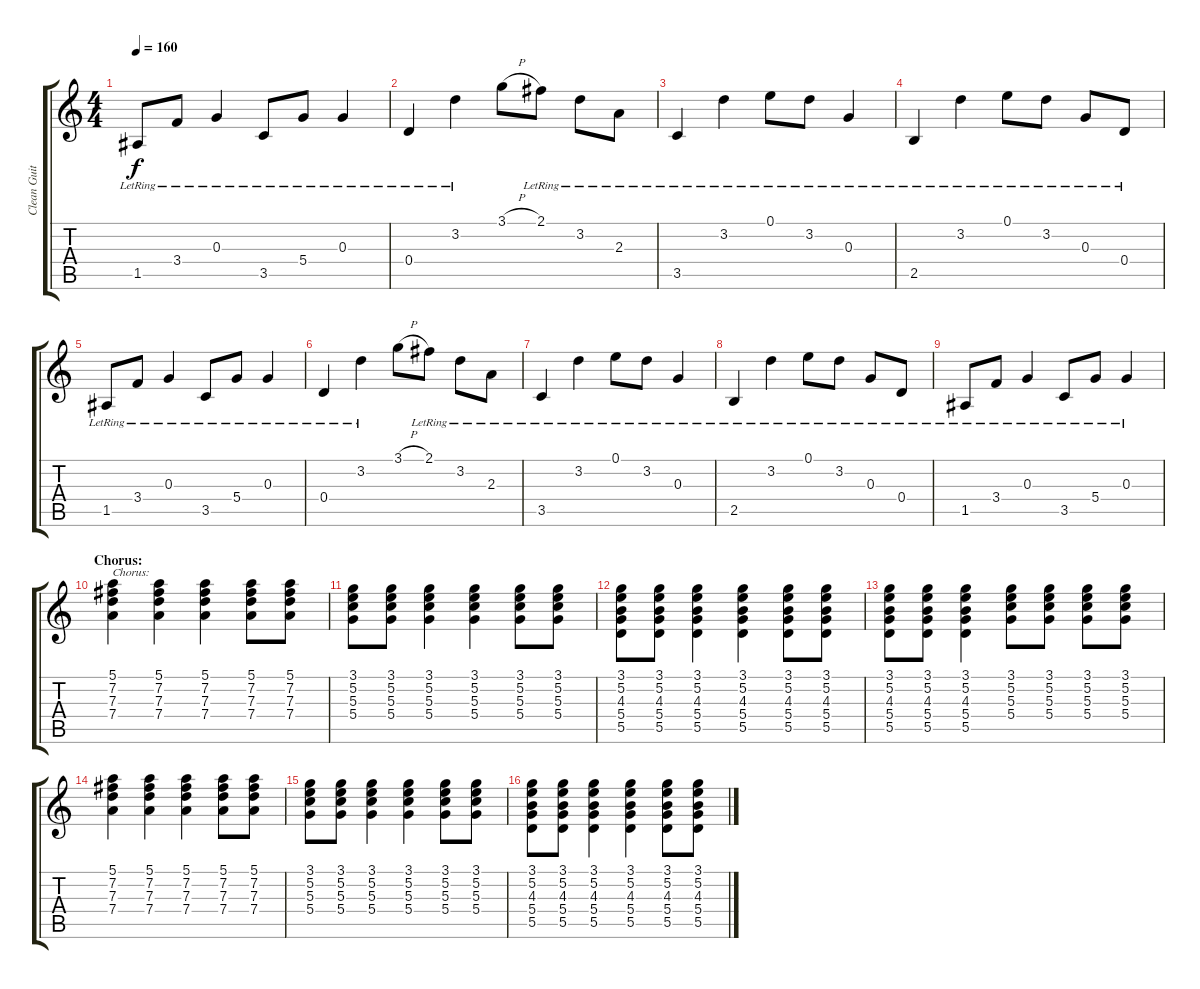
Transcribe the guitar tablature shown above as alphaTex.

\track ("Clean Guitar" "Clean Guit") {instrument acousticguitarsteel}
\staff {score tabs}
\tuning (E4 B3 G3 D3 A2 E2) {hide}
\ts (4 4)
\tempo 160
\clef g2
\ks c
1.5{lr}.8{dy f} 3.4{lr}.8 0.3{lr}.4 3.5{lr}.8 5.4{lr}.8 0.3{lr}.4 |
0.4{lr}.4 3.2{lr}.4 3.1{h}.8 2.1{lr}.8 3.2{lr}.8 2.3{lr}.8 |
3.5{lr}.4 3.2{lr}.4 0.1{lr}.8 3.2{lr}.8 0.3{lr}.4 |
2.5{lr}.4 3.2{lr}.4 0.1{lr}.8 3.2{lr}.8 0.3{lr}.8 0.4{lr}.8 |
1.5{lr}.8 3.4{lr}.8 0.3{lr}.4 3.5{lr}.8 5.4{lr}.8 0.3{lr}.4 |
0.4{lr}.4 3.2{lr}.4 3.1{h}.8 2.1{lr}.8 3.2{lr}.8 2.3{lr}.8 |
3.5{lr}.4 3.2{lr}.4 0.1{lr}.8 3.2{lr}.8 0.3{lr}.4 |
2.5{lr}.4 3.2{lr}.4 0.1{lr}.8 3.2{lr}.8 0.3{lr}.8 0.4{lr}.8 |
1.5{lr}.8 3.4{lr}.8 0.3{lr}.4 3.5{lr}.8 5.4{lr}.8 0.3{lr}.4 |
\section ("" "Chorus:")
(5.1 7.2 7.3 7.4).4{txt "Chorus:"} (5.1 7.2 7.3 7.4).4 (5.1 7.2 7.3 7.4).4 (5.1 7.2 7.3 7.4).8 (5.1 7.2 7.3 7.4).8 |
(3.1 5.2 5.3 5.4).8 (3.1 5.2 5.3 5.4).8 (3.1 5.2 5.3 5.4).4 (3.1 5.2 5.3 5.4).4 (3.1 5.2 5.3 5.4).8 (3.1 5.2 5.3 5.4).8 |
(3.1 5.2 4.3 5.4 5.5).8 (3.1 5.2 4.3 5.4 5.5).8 (3.1 5.2 4.3 5.4 5.5).4 (3.1 5.2 4.3 5.4 5.5).4 (3.1 5.2 4.3 5.4 5.5).8 (3.1 5.2 4.3 5.4 5.5).8 |
(3.1 5.2 4.3 5.4 5.5).8 (3.1 5.2 4.3 5.4 5.5).8 (3.1 5.2 4.3 5.4 5.5).4 (3.1 5.2 5.3 5.4).8 (3.1 5.2 5.3 5.4).8 (3.1 5.2 5.3 5.4).8 (3.1 5.2 5.3 5.4).8 |
(5.1 7.2 7.3 7.4).4 (5.1 7.2 7.3 7.4).4 (5.1 7.2 7.3 7.4).4 (5.1 7.2 7.3 7.4).8 (5.1 7.2 7.3 7.4).8 |
(3.1 5.2 5.3 5.4).8 (3.1 5.2 5.3 5.4).8 (3.1 5.2 5.3 5.4).4 (3.1 5.2 5.3 5.4).4 (3.1 5.2 5.3 5.4).8 (3.1 5.2 5.3 5.4).8 |
(3.1 5.2 4.3 5.4 5.5).8 (3.1 5.2 4.3 5.4 5.5).8 (3.1 5.2 4.3 5.4 5.5).4 (3.1 5.2 4.3 5.4 5.5).4 (3.1 5.2 4.3 5.4 5.5).8 (3.1 5.2 4.3 5.4 5.5).8
